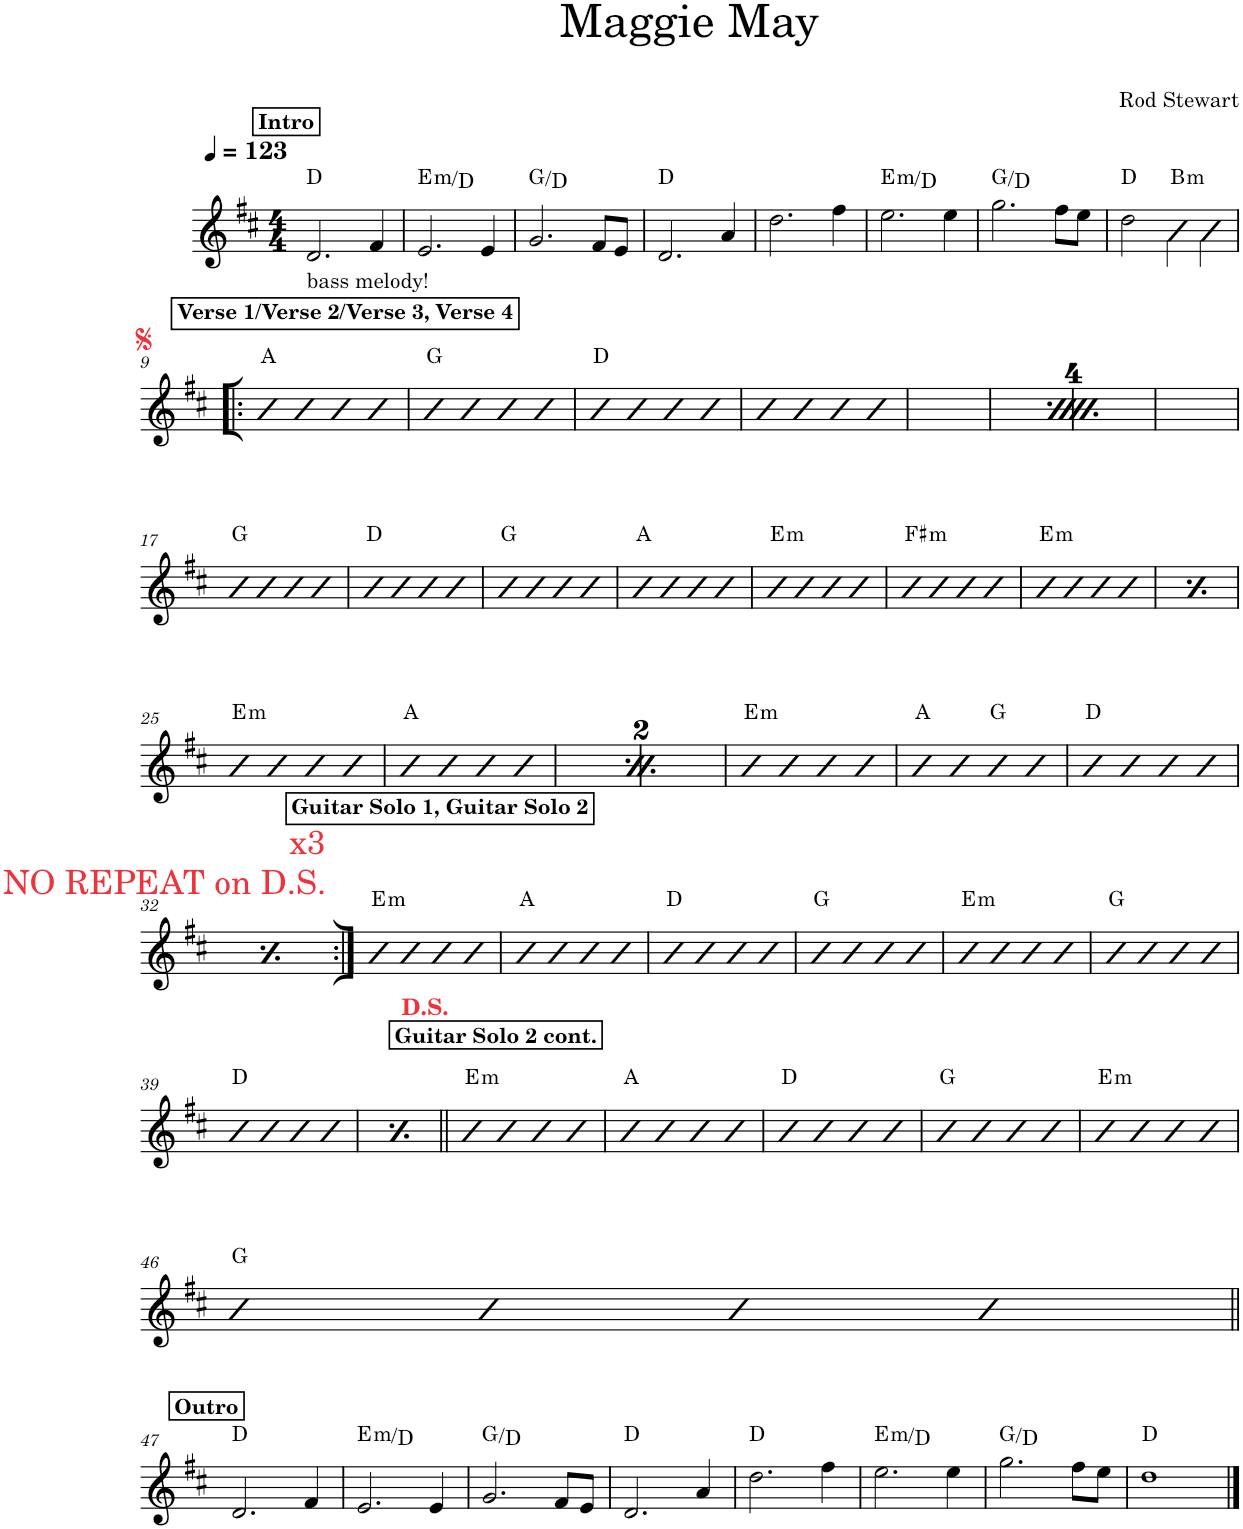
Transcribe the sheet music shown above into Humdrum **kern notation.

**kern	**harte
*part1	*part1
*staff1	*
*I"Piano	*
*I'Pno.	*
*clefG2	*
*k[f#c#]	*
*M4/4	*
*MM123	*
!!LO:REH:place=s1:a:B:cj:t=Intro
=1	=1
!LO:TX:b:t=bass melody!	!
2.d/	D:maj
4f#/	.
=2	=2
!	!LO:H:kt=m
2.e/	E:min/b7
4e/	.
=3	=3
2.g/	G:maj/5
8f#/L	.
8e/J	.
=4	=4
2.d/	D:maj
4a/	.
=5	=5
2.dd\	.
4ff#\	.
=6	=6
!	!LO:H:kt=m
2.ee\	E:min/b7
4ee\	.
=7	=7
2.gg\	G:maj/5
8ff#\L	.
8ee\J	.
=8	=8
2dd\	D:maj
!	!LO:H:kt=m
4b\	B:min
4b\	.
!!LO:LB:g=z
!!LO:REH:place=s1:a:B:cj:t=Verse 1/Verse 2/Verse 3, Verse 4
=9!|:	=9!|:
4b	A:maj
4b	.
4b	.
4b	.
=10	=10
4b	G:maj
4b	.
4b	.
4b	.
=11	=11
4b	D:maj
4b	.
4b	.
4b	.
=12	=12
4b	.
4b	.
4b	.
4b	.
!!LO:REH:place=s1:a:B:cj:t=Verse 1/Verse 2/Verse 3, Verse 4
=13	=13
4b	A:maj
4b	.
4b	.
4b	.
=14	=14
4b	G:maj
4b	.
4b	.
4b	.
=15	=15
4b	D:maj
4b	.
4b	.
4b	.
=16	=16
4b	.
4b	.
4b	.
4b	.
!!LO:LB:g=z
=17	=17
4b	G:maj
4b	.
4b	.
4b	.
=18	=18
4b	D:maj
4b	.
4b	.
4b	.
=19	=19
4b	G:maj
4b	.
4b	.
4b	.
=20	=20
4b	A:maj
4b	.
4b	.
4b	.
=21	=21
!	!LO:H:kt=m
4b	E:min
4b	.
4b	.
4b	.
=22	=22
!	!LO:H:kt=m
4b	F#:min
4b	.
4b	.
4b	.
=23	=23
!	!LO:H:kt=m
4b	E:min
4b	.
4b	.
4b	.
=24	=24
!	!LO:H:kt=m
4b	E:min
4b	.
4b	.
4b	.
!!LO:LB:g=z
=25	=25
!	!LO:H:kt=m
4b	E:min
4b	.
4b	.
4b	.
=26	=26
4b	A:maj
4b	.
4b	.
4b	.
=27	=27
!	!LO:H:kt=m
4b	E:min
4b	.
4b	.
4b	.
=28	=28
4b	A:maj
4b	.
4b	.
4b	.
=29	=29
!	!LO:H:kt=m
4b	E:min
4b	.
4b	.
4b	.
=30	=30
4b	A:maj
4b	.
4b	G:maj
4b	.
=31	=31
4b	D:maj
4b	.
4b	.
4b	.
!!LO:LB:g=z
=32	=32
4b	D:maj
4b	.
4b	.
4b	.
!!LO:REH:place=s1:a:B:cj:t=Guitar Solo 1, Guitar Solo 2
=33:|!	=33:|!
!	!LO:H:kt=m
4b	E:min
4b	.
4b	.
4b	.
=34	=34
4b	A:maj
4b	.
4b	.
4b	.
=35	=35
4b	D:maj
4b	.
4b	.
4b	.
=36	=36
4b	G:maj
4b	.
4b	.
4b	.
=37	=37
!	!LO:H:kt=m
4b	E:min
4b	.
4b	.
4b	.
=38	=38
4b	G:maj
4b	.
4b	.
4b	.
!!LO:LB:g=z
=39	=39
4b	D:maj
4b	.
4b	.
4b	.
=40	=40
4b	D:maj
4b	.
4b	.
4b	.
!!LO:REH:place=s1:a:B:cj:t=Guitar Solo 2 cont.
=41||	=41||
!	!LO:H:kt=m
4b	E:min
4b	.
4b	.
4b	.
=42	=42
4b	A:maj
4b	.
4b	.
4b	.
=43	=43
4b	D:maj
4b	.
4b	.
4b	.
=44	=44
4b	G:maj
4b	.
4b	.
4b	.
=45	=45
!	!LO:H:kt=m
4b	E:min
4b	.
4b	.
4b	.
!!LO:LB:g=z
=46	=46
4b	G:maj
4b	.
4b	.
4b	.
!!LO:LB:g=z
!!LO:REH:place=s1:a:B:cj:t=Outro
=47||	=47||
2.d/	D:maj
4f#/	.
=48	=48
!	!LO:H:kt=m
2.e/	E:min/b7
4e/	.
=49	=49
2.g/	G:maj/5
8f#/L	.
8e/J	.
=50	=50
2.d/	D:maj
4a/	.
=51	=51
2.dd\	D:maj
4ff#\	.
=52	=52
!	!LO:H:kt=m
2.ee\	E:min/b7
4ee\	.
=53	=53
2.gg\	G:maj/5
8ff#\L	.
8ee\J	.
=54	=54
1dd	D:maj
==	==
*-	*-
